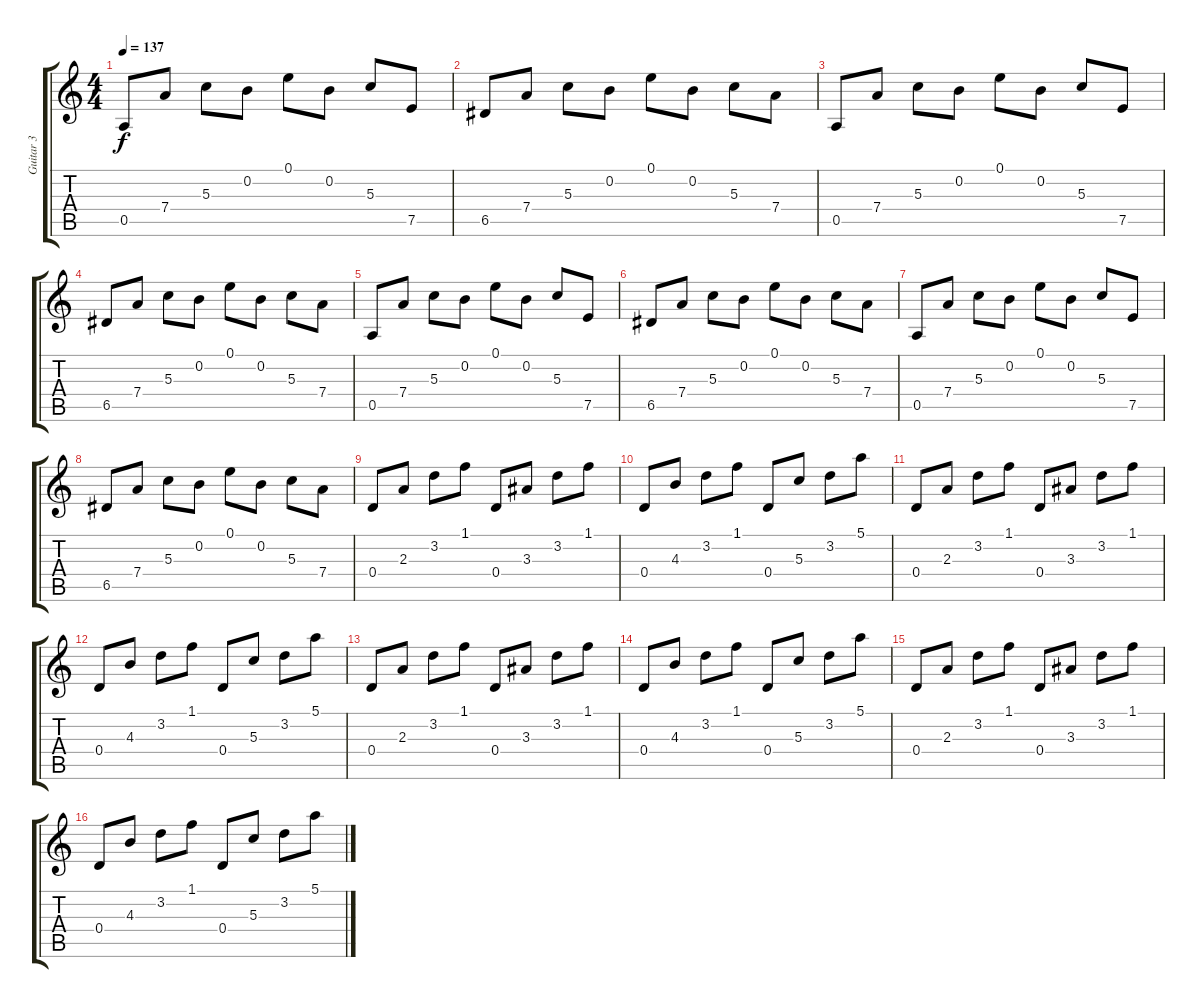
\track ("Guitar 3" "Guitar 3") {instrument distortionguitar}
\staff {score tabs}
\tuning (E4 B3 G3 D3 A2 E2) {hide}
\ts (4 4)
\tempo 137
\clef g2
\ks c
0.5.8{dy f} 7.4.8 5.3.8 0.2.8 0.1.8 0.2.8 5.3.8 7.5.8 |
6.5.8 7.4.8 5.3.8 0.2.8 0.1.8 0.2.8 5.3.8 7.4.8 |
0.5.8 7.4.8 5.3.8 0.2.8 0.1.8 0.2.8 5.3.8 7.5.8 |
6.5.8 7.4.8 5.3.8 0.2.8 0.1.8 0.2.8 5.3.8 7.4.8 |
0.5.8 7.4.8 5.3.8 0.2.8 0.1.8 0.2.8 5.3.8 7.5.8 |
6.5.8 7.4.8 5.3.8 0.2.8 0.1.8 0.2.8 5.3.8 7.4.8 |
0.5.8 7.4.8 5.3.8 0.2.8 0.1.8 0.2.8 5.3.8 7.5.8 |
6.5.8 7.4.8 5.3.8 0.2.8 0.1.8 0.2.8 5.3.8 7.4.8 |
0.4.8 2.3.8 3.2.8 1.1.8 0.4.8 3.3.8 3.2.8 1.1.8 |
0.4.8 4.3.8 3.2.8 1.1.8 0.4.8 5.3.8 3.2.8 5.1.8 |
0.4.8 2.3.8 3.2.8 1.1.8 0.4.8 3.3.8 3.2.8 1.1.8 |
0.4.8 4.3.8 3.2.8 1.1.8 0.4.8 5.3.8 3.2.8 5.1.8 |
0.4.8 2.3.8 3.2.8 1.1.8 0.4.8 3.3.8 3.2.8 1.1.8 |
0.4.8 4.3.8 3.2.8 1.1.8 0.4.8 5.3.8 3.2.8 5.1.8 |
0.4.8 2.3.8 3.2.8 1.1.8 0.4.8 3.3.8 3.2.8 1.1.8 |
0.4.8 4.3.8 3.2.8 1.1.8 0.4.8 5.3.8 3.2.8 5.1.8
